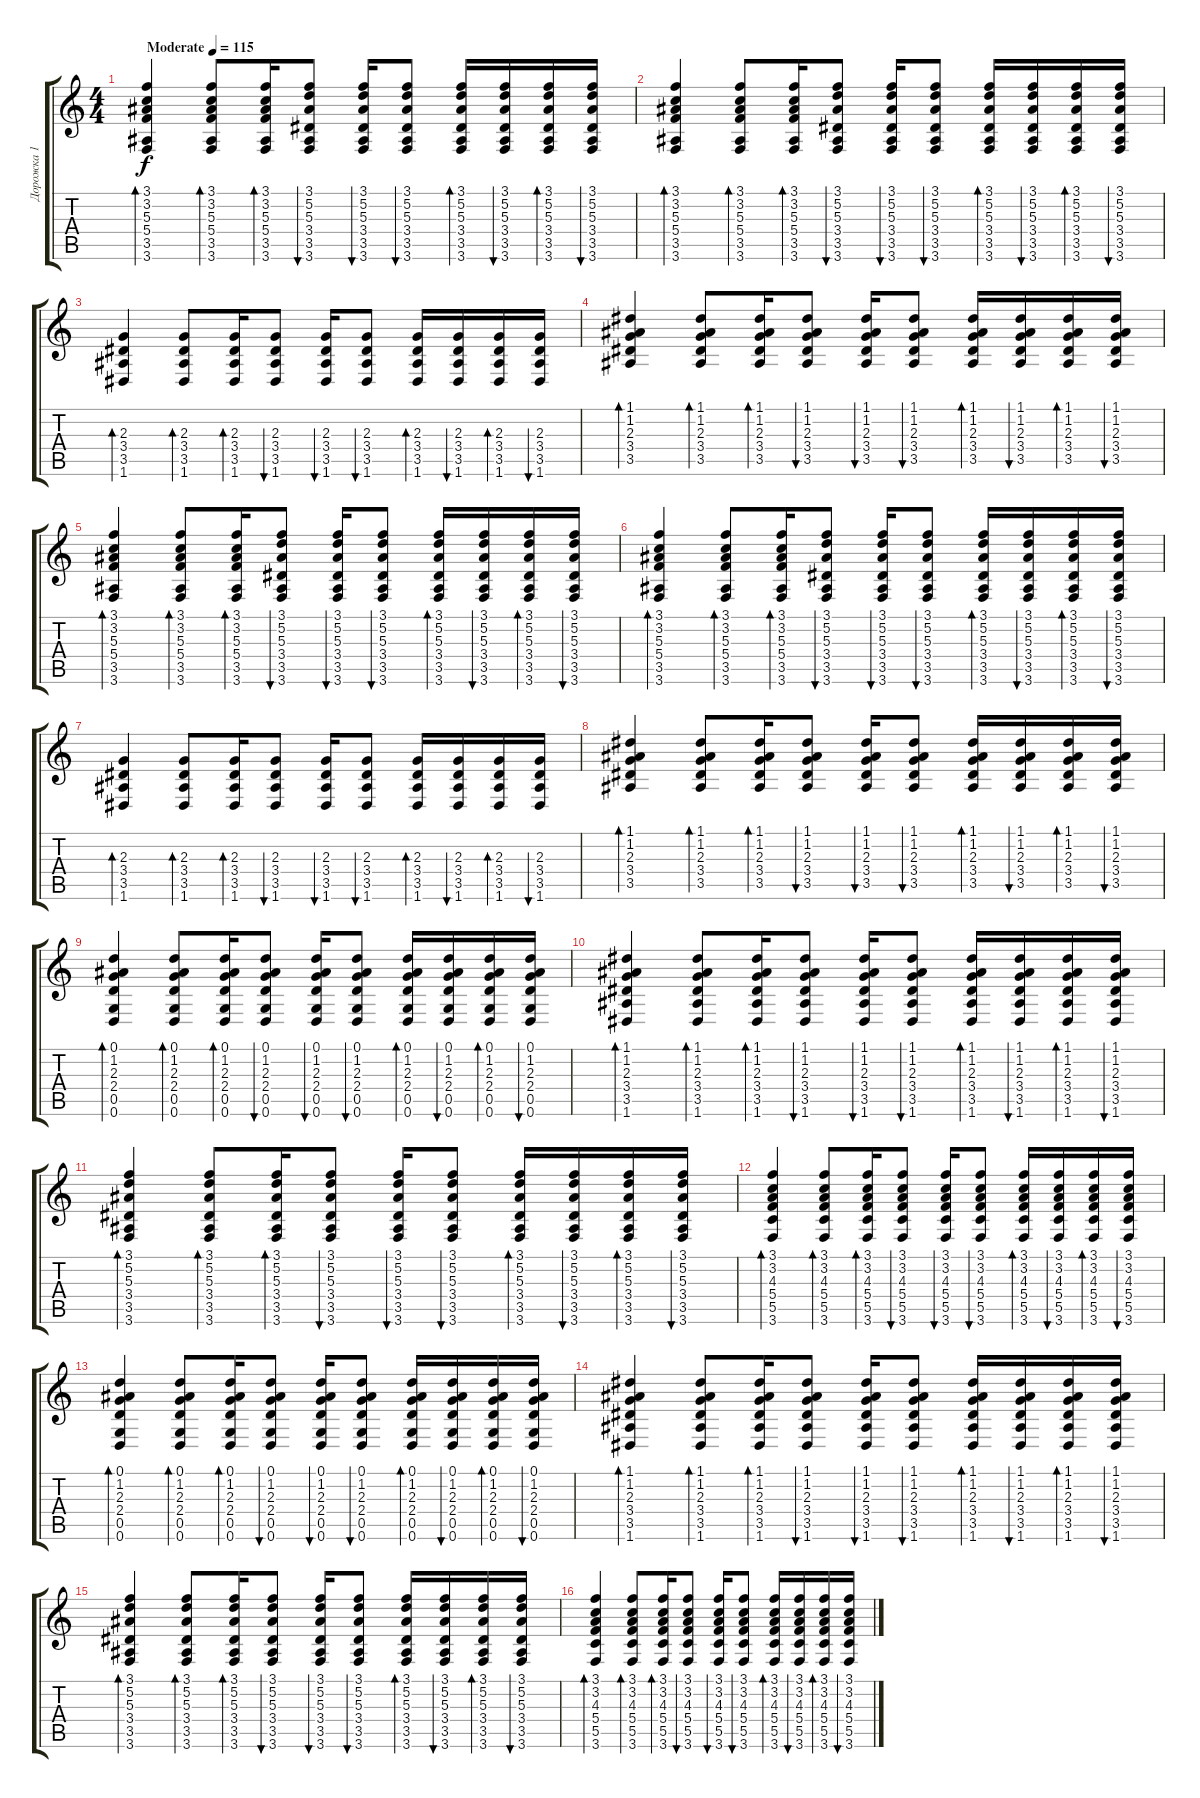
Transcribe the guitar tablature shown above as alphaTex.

\track ("Дорожка 1" "Дорожка 1") {instrument acousticguitarsteel}
\staff {score tabs}
\tuning (D4 A3 F3 C3 G2 D2) {hide}
\ts (4 4)
\tempo (115 "Moderate")
\clef g2
\ks c
(3.1 3.2 5.3 5.4 3.5 3.6).4{bd 60 dy f instrument acousticguitarsteel} (3.1 3.2 5.3 5.4 3.5 3.6).8{bd 60} (3.1 3.2 5.3 5.4 3.5 3.6).16{bd 60} (3.1 5.2 5.3 3.4 3.5 3.6).8{bu 60} (3.1 5.2 5.3 3.4 3.5 3.6).16{bu 60} (3.1 5.2 5.3 3.4 3.5 3.6).8{bu 60} (3.1 5.2 5.3 3.4 3.5 3.6).16{bd 60} (3.1 5.2 5.3 3.4 3.5 3.6).16{bu 60} (3.1 5.2 5.3 3.4 3.5 3.6).16{bd 60} (3.1 5.2 5.3 3.4 3.5 3.6).16{bu 60} |
(3.1 3.2 5.3 5.4 3.5 3.6).4{bd 60} (3.1 3.2 5.3 5.4 3.5 3.6).8{bd 60} (3.1 3.2 5.3 5.4 3.5 3.6).16{bd 60} (3.1 5.2 5.3 3.4 3.5 3.6).8{bu 60} (3.1 5.2 5.3 3.4 3.5 3.6).16{bu 60} (3.1 5.2 5.3 3.4 3.5 3.6).8{bu 60} (3.1 5.2 5.3 3.4 3.5 3.6).16{bd 60} (3.1 5.2 5.3 3.4 3.5 3.6).16{bu 60} (3.1 5.2 5.3 3.4 3.5 3.6).16{bd 60} (3.1 5.2 5.3 3.4 3.5 3.6).16{bu 60} |
(2.3 3.4 3.5 1.6).4{bd 60} (2.3 3.4 3.5 1.6).8{bd 60} (2.3 3.4 3.5 1.6).16{bd 60} (2.3 3.4 3.5 1.6).8{bu 60} (2.3 3.4 3.5 1.6).16{bu 60} (2.3 3.4 3.5 1.6).8{bu 60} (2.3 3.4 3.5 1.6).16{bd 60} (2.3 3.4 3.5 1.6).16{bu 60} (2.3 3.4 3.5 1.6).16{bd 60} (2.3 3.4 3.5 1.6).16{bu 60} |
(1.1 1.2 2.3 3.4 3.5).4{bd 60} (1.1 1.2 2.3 3.4 3.5).8{bd 60} (1.1 1.2 2.3 3.4 3.5).16{bd 60} (1.1 1.2 2.3 3.4 3.5).8{bu 60} (1.1 1.2 2.3 3.4 3.5).16{bu 60} (1.1 1.2 2.3 3.4 3.5).8{bu 60} (1.1 1.2 2.3 3.4 3.5).16{bd 60} (1.1 1.2 2.3 3.4 3.5).16{bu 60} (1.1 1.2 2.3 3.4 3.5).16{bd 60} (1.1 1.2 2.3 3.4 3.5).16{bu 60} |
(3.1 3.2 5.3 5.4 3.5 3.6).4{bd 60} (3.1 3.2 5.3 5.4 3.5 3.6).8{bd 60} (3.1 3.2 5.3 5.4 3.5 3.6).16{bd 60} (3.1 5.2 5.3 3.4 3.5 3.6).8{bu 60} (3.1 5.2 5.3 3.4 3.5 3.6).16{bu 60} (3.1 5.2 5.3 3.4 3.5 3.6).8{bu 60} (3.1 5.2 5.3 3.4 3.5 3.6).16{bd 60} (3.1 5.2 5.3 3.4 3.5 3.6).16{bu 60} (3.1 5.2 5.3 3.4 3.5 3.6).16{bd 60} (3.1 5.2 5.3 3.4 3.5 3.6).16{bu 60} |
(3.1 3.2 5.3 5.4 3.5 3.6).4{bd 60} (3.1 3.2 5.3 5.4 3.5 3.6).8{bd 60} (3.1 3.2 5.3 5.4 3.5 3.6).16{bd 60} (3.1 5.2 5.3 3.4 3.5 3.6).8{bu 60} (3.1 5.2 5.3 3.4 3.5 3.6).16{bu 60} (3.1 5.2 5.3 3.4 3.5 3.6).8{bu 60} (3.1 5.2 5.3 3.4 3.5 3.6).16{bd 60} (3.1 5.2 5.3 3.4 3.5 3.6).16{bu 60} (3.1 5.2 5.3 3.4 3.5 3.6).16{bd 60} (3.1 5.2 5.3 3.4 3.5 3.6).16{bu 60} |
(2.3 3.4 3.5 1.6).4{bd 60} (2.3 3.4 3.5 1.6).8{bd 60} (2.3 3.4 3.5 1.6).16{bd 60} (2.3 3.4 3.5 1.6).8{bu 60} (2.3 3.4 3.5 1.6).16{bu 60} (2.3 3.4 3.5 1.6).8{bu 60} (2.3 3.4 3.5 1.6).16{bd 60} (2.3 3.4 3.5 1.6).16{bu 60} (2.3 3.4 3.5 1.6).16{bd 60} (2.3 3.4 3.5 1.6).16{bu 60} |
(1.1 1.2 2.3 3.4 3.5).4{bd 60} (1.1 1.2 2.3 3.4 3.5).8{bd 60} (1.1 1.2 2.3 3.4 3.5).16{bd 60} (1.1 1.2 2.3 3.4 3.5).8{bu 60} (1.1 1.2 2.3 3.4 3.5).16{bu 60} (1.1 1.2 2.3 3.4 3.5).8{bu 60} (1.1 1.2 2.3 3.4 3.5).16{bd 60} (1.1 1.2 2.3 3.4 3.5).16{bu 60} (1.1 1.2 2.3 3.4 3.5).16{bd 60} (1.1 1.2 2.3 3.4 3.5).16{bu 60} |
(0.1 1.2 2.3 2.4 0.5 0.6).4{bd 60} (0.1 1.2 2.3 2.4 0.5 0.6).8{bd 60} (0.1 1.2 2.3 2.4 0.5 0.6).16{bd 60} (0.1 1.2 2.3 2.4 0.5 0.6).8{bu 60} (0.1 1.2 2.3 2.4 0.5 0.6).16{bu 60} (0.1 1.2 2.3 2.4 0.5 0.6).8{bu 60} (0.1 1.2 2.3 2.4 0.5 0.6).16{bd 60} (0.1 1.2 2.3 2.4 0.5 0.6).16{bu 60} (0.1 1.2 2.3 2.4 0.5 0.6).16{bd 60} (0.1 1.2 2.3 2.4 0.5 0.6).16{bu 60} |
(1.1 1.2 2.3 3.4 3.5 1.6).4{bd 60} (1.1 1.2 2.3 3.4 3.5 1.6).8{bd 60} (1.1 1.2 2.3 3.4 3.5 1.6).16{bd 60} (1.1 1.2 2.3 3.4 3.5 1.6).8{bu 60} (1.1 1.2 2.3 3.4 3.5 1.6).16{bu 60} (1.1 1.2 2.3 3.4 3.5 1.6).8{bu 60} (1.1 1.2 2.3 3.4 3.5 1.6).16{bd 60} (1.1 1.2 2.3 3.4 3.5 1.6).16{bu 60} (1.1 1.2 2.3 3.4 3.5 1.6).16{bd 60} (1.1 1.2 2.3 3.4 3.5 1.6).16{bu 60} |
(3.1 5.2 5.3 3.4 3.5 3.6).4{bd 60} (3.1 5.2 5.3 3.4 3.5 3.6).8{bd 60} (3.1 5.2 5.3 3.4 3.5 3.6).16{bd 60} (3.1 5.2 5.3 3.4 3.5 3.6).8{bu 60} (3.1 5.2 5.3 3.4 3.5 3.6).16{bu 60} (3.1 5.2 5.3 3.4 3.5 3.6).8{bu 60} (3.1 5.2 5.3 3.4 3.5 3.6).16{bd 60} (3.1 5.2 5.3 3.4 3.5 3.6).16{bu 60} (3.1 5.2 5.3 3.4 3.5 3.6).16{bd 60} (3.1 5.2 5.3 3.4 3.5 3.6).16{bu 60} |
(3.1 3.2 4.3 5.4 5.5 3.6).4{bd 60} (3.1 3.2 4.3 5.4 5.5 3.6).8{bd 60} (3.1 3.2 4.3 5.4 5.5 3.6).16{bd 60} (3.1 3.2 4.3 5.4 5.5 3.6).8{bu 60} (3.1 3.2 4.3 5.4 5.5 3.6).16{bu 60} (3.1 3.2 4.3 5.4 5.5 3.6).8{bu 60} (3.1 3.2 4.3 5.4 5.5 3.6).16{bd 60} (3.1 3.2 4.3 5.4 5.5 3.6).16{bu 60} (3.1 3.2 4.3 5.4 5.5 3.6).16{bd 60} (3.1 3.2 4.3 5.4 5.5 3.6).16{bu 60} |
(0.1 1.2 2.3 2.4 0.5 0.6).4{bd 60} (0.1 1.2 2.3 2.4 0.5 0.6).8{bd 60} (0.1 1.2 2.3 2.4 0.5 0.6).16{bd 60} (0.1 1.2 2.3 2.4 0.5 0.6).8{bu 60} (0.1 1.2 2.3 2.4 0.5 0.6).16{bu 60} (0.1 1.2 2.3 2.4 0.5 0.6).8{bu 60} (0.1 1.2 2.3 2.4 0.5 0.6).16{bd 60} (0.1 1.2 2.3 2.4 0.5 0.6).16{bu 60} (0.1 1.2 2.3 2.4 0.5 0.6).16{bd 60} (0.1 1.2 2.3 2.4 0.5 0.6).16{bu 60} |
(1.1 1.2 2.3 3.4 3.5 1.6).4{bd 60} (1.1 1.2 2.3 3.4 3.5 1.6).8{bd 60} (1.1 1.2 2.3 3.4 3.5 1.6).16{bd 60} (1.1 1.2 2.3 3.4 3.5 1.6).8{bu 60} (1.1 1.2 2.3 3.4 3.5 1.6).16{bu 60} (1.1 1.2 2.3 3.4 3.5 1.6).8{bu 60} (1.1 1.2 2.3 3.4 3.5 1.6).16{bd 60} (1.1 1.2 2.3 3.4 3.5 1.6).16{bu 60} (1.1 1.2 2.3 3.4 3.5 1.6).16{bd 60} (1.1 1.2 2.3 3.4 3.5 1.6).16{bu 60} |
(3.1 5.2 5.3 3.4 3.5 3.6).4{bd 60} (3.1 5.2 5.3 3.4 3.5 3.6).8{bd 60} (3.1 5.2 5.3 3.4 3.5 3.6).16{bd 60} (3.1 5.2 5.3 3.4 3.5 3.6).8{bu 60} (3.1 5.2 5.3 3.4 3.5 3.6).16{bu 60} (3.1 5.2 5.3 3.4 3.5 3.6).8{bu 60} (3.1 5.2 5.3 3.4 3.5 3.6).16{bd 60} (3.1 5.2 5.3 3.4 3.5 3.6).16{bu 60} (3.1 5.2 5.3 3.4 3.5 3.6).16{bd 60} (3.1 5.2 5.3 3.4 3.5 3.6).16{bu 60} |
(3.1 3.2 4.3 5.4 5.5 3.6).4{bd 60} (3.1 3.2 4.3 5.4 5.5 3.6).8{bd 60} (3.1 3.2 4.3 5.4 5.5 3.6).16{bd 60} (3.1 3.2 4.3 5.4 5.5 3.6).8{bu 60} (3.1 3.2 4.3 5.4 5.5 3.6).16{bu 60} (3.1 3.2 4.3 5.4 5.5 3.6).8{bu 60} (3.1 3.2 4.3 5.4 5.5 3.6).16{bd 60} (3.1 3.2 4.3 5.4 5.5 3.6).16{bu 60} (3.1 3.2 4.3 5.4 5.5 3.6).16{bd 60} (3.1 3.2 4.3 5.4 5.5 3.6).16{bu 60}
